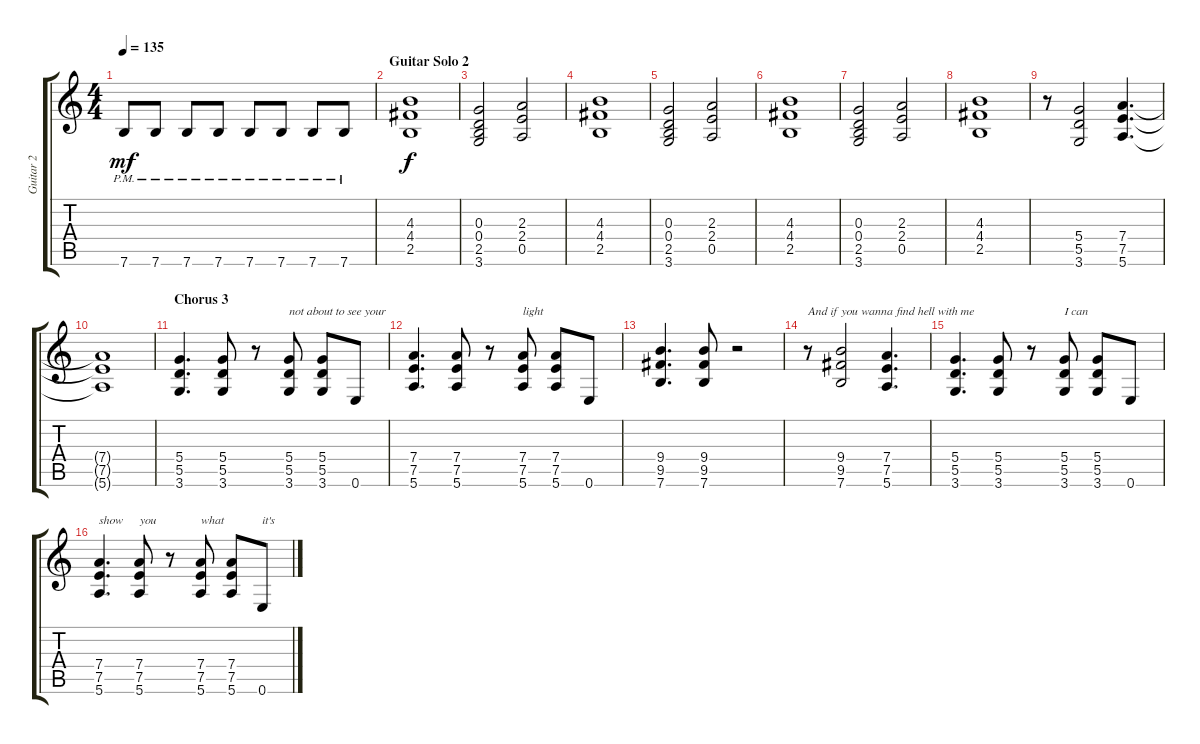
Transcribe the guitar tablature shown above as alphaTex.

\track ("Guitar 2" "Guitar 2") {instrument distortionguitar}
\staff {score tabs}
\tuning (E4 B3 G3 D3 A2 E2) {hide}
\ts (4 4)
\tempo 135
\clef g2
\ks c
7.6{pm}.8{dy mf} 7.6{pm}.8 7.6{pm}.8 7.6{pm}.8 7.6{pm}.8 7.6{pm}.8 7.6{pm}.8 7.6{pm}.8 |
\section ("" "Guitar Solo 2")
(4.3 4.4 2.5).1{dy f} |
(0.3 0.4 2.5 3.6).2 (2.3 2.4 0.5).2 |
(4.3 4.4 2.5).1 |
(0.3 0.4 2.5 3.6).2 (2.3 2.4 0.5).2 |
(4.3 4.4 2.5).1 |
(0.3 0.4 2.5 3.6).2 (2.3 2.4 0.5).2 |
(4.3 4.4 2.5).1 |
r.8 (5.4 5.5 3.6).2 (7.4 7.5 5.6).4{d} |
(7.4{t} 7.5{t} 5.6{t}).1 |
\section ("" "Chorus 3")
(5.4 5.5 3.6).4{d} (5.4 5.5 3.6).8 r.8 (5.4 5.5 3.6).8{txt "not about to see your"} (5.4 5.5 3.6).8 0.6.8 |
(7.4 7.5 5.6).4{d} (7.4 7.5 5.6).8 r.8 (7.4 7.5 5.6).8{txt "light"} (7.4 7.5 5.6).8 0.6.8 |
(9.4 9.5 7.6).4{d} (9.4 9.5 7.6).8 r.2 |
r.8{txt "And if you wanna find hell with me"} (9.4 9.5 7.6).2 (7.4 7.5 5.6).4{d} |
(5.4 5.5 3.6).4{d} (5.4 5.5 3.6).8 r.8 (5.4 5.5 3.6).8{txt "I can"} (5.4 5.5 3.6).8 0.6.8 |
(7.4 7.5 5.6).4{d txt "show"} (7.4 7.5 5.6).8{txt "you"} r.8 (7.4 7.5 5.6).8{txt "what"} (7.4 7.5 5.6).8 0.6.8{txt "it's"}
